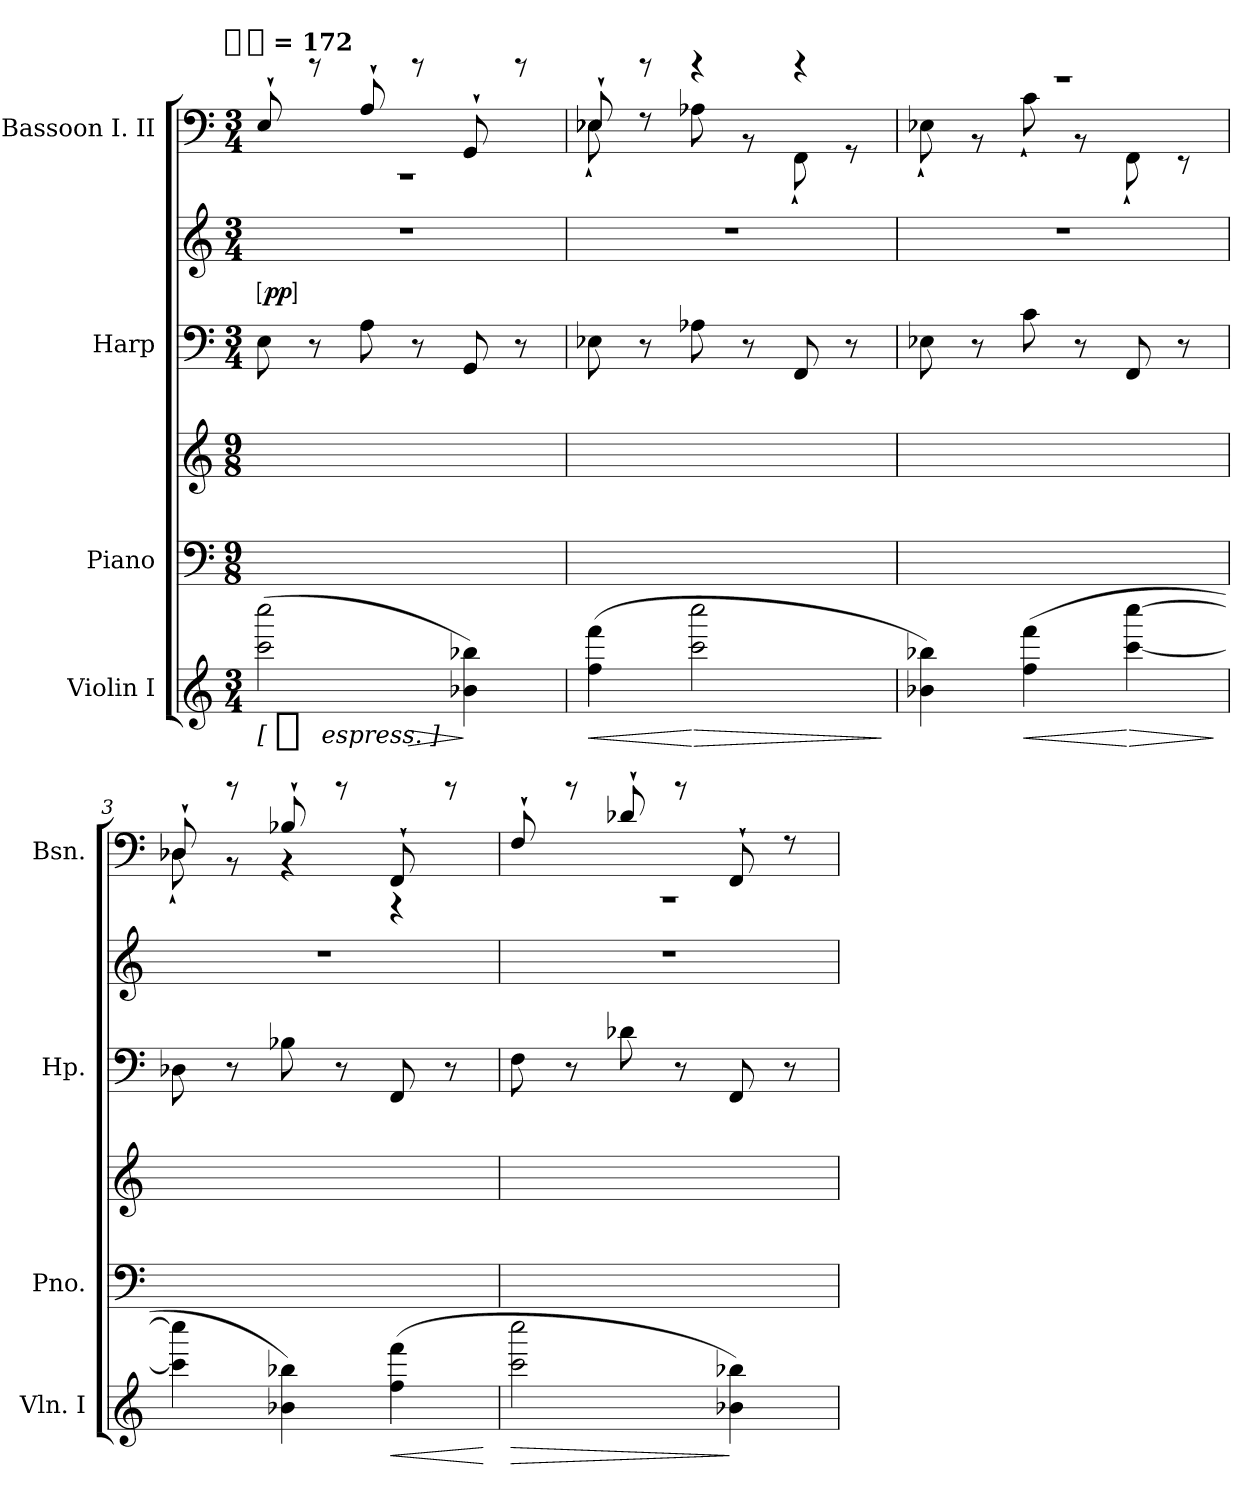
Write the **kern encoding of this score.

**kern	**dynam	**kern	**kern	**kern	**kern	**dynam	**kern
*part4	*part4	*part3	*part3	*part2	*part2	*part2	*part1
*staff6	*staff6	*staff5	*staff4	*staff3	*staff2	*staff2/3	*staff1
*I"Violin I	*	*I"Piano	*	*I"Harp	*	*	*I"Bassoon I. II
*I'Vln. I	*	*I'Pno.	*	*I'Hp.	*	*	*I'Bsn.
*clefG2	*	*clefF4	*clefG2	*clefF4	*clefG2	*	*clefF4
*k[]	*	*k[]	*k[]	*k[]	*k[]	*	*k[]
*C:	*	*C:	*C:	*C:	*C:	*	*C:
!!LO:TX:omd:t=[quarter-dot] = 172
*M3/4	*	*M9/8	*M9/8	*M3/4	*M3/4	*	*M3/4
*MM258	*	*MM258	*MM258	*MM258	*MM258	*	*MM258
=	=	=	=	=	=	=	=
!	!LO:HP:b	!	!	!	!	!	!
*	*	*	*Xtuplet	*	*	*	*
*	*	*	*	*	*	*	*^
!	!LO:DY:n=1:t=[ %s espress. ]	!	!	!	!	!LO:DY:ed=brack	!	!
(2ccc 2cccc	> pp	4%3ryy	12ryy	8E	4%3r	pp	8E`	2.r
.	.	.	12ryy	.	.	.	.	.
.	.	.	.	8r	.	.	8rb	.
.	.	.	12ryy	.	.	.	.	.
.	.	.	12ryy	8A	.	.	8A`	.
.	.	.	12ryy	.	.	.	.	.
.	.	.	.	8r	.	.	8rb	.
.	.	.	12ryy	.	.	.	.	.
4b-X 4bb-X)	]	.	12ryy	8GG	.	.	8GG`	.
.	.	.	12ryy	.	.	.	.	.
.	.	.	.	8r	.	.	8rb	.
.	.	.	12ryy	.	.	.	.	.
=1	=1	=1	=1	=1	=1	=1	=1	=1
!	!LO:HP:b	!	!	!	!	!	!	!
(4ff 4fff	<	4%3ryy	12ryy	8E-X	4%3r	.	8E-X`	8E-X`
.	.	.	12ryy	.	.	.	.	.
.	.	.	.	8r	.	.	8r	8rb
.	.	.	12ryy	.	.	.	.	.
!	!LO:HP:n=1:b	!	!	!	!	!	!	!
2ccc 2cccc	[ >	.	12ryy	8A-X	.	.	4rb	8A-X
.	.	.	12ryy	.	.	.	.	.
.	.	.	.	8r	.	.	.	8r
.	.	.	12ryy	.	.	.	.	.
.	.	.	12ryy	8FF	.	.	4rb	8FF`
.	.	.	12ryy	.	.	.	.	.
.	.	.	.	8r	.	.	.	8r
.	.	.	12ryy	.	.	.	.	.
*	*	*	*	*	*	*	*v	*v
.	]	.	.	.	.	.	.
=2	=2	=2	=2	=2	=2	=2	=2
*	*	*	*	*	*	*	*^
4b-X 4bb-X)	.	4%3ryy	12ryy	8E-X	4%3r	.	2.rg	8E-X`
.	.	.	12ryy	.	.	.	.	.
.	.	.	.	8r	.	.	.	8r
.	.	.	12ryy	.	.	.	.	.
!	!LO:HP:b	!	!	!	!	!	!	!
(4ff 4fff	<	.	12ryy	8c	.	.	.	8c`
.	.	.	12ryy	.	.	.	.	.
.	.	.	.	8r	.	.	.	8r
.	.	.	12ryy	.	.	.	.	.
!	!LO:HP:n=1:b	!	!	!	!	!	!	!
[4ccc [4cccc	[ >	.	12ryy	8FF	.	.	.	8FF`
.	.	.	12ryy	.	.	.	.	.
.	.	.	.	8r	.	.	.	8r
.	.	.	12ryy	.	.	.	.	.
*	*	*	*	*	*	*	*v	*v
.	]	.	.	.	.	.	.
=3	=3	=3	=3	=3	=3	=3	=3
*	*	*	*	*	*	*	*^
4ccc] 4cccc]	.	4%3ryy	12ryy	8D-X	4%3r	.	8D-X`	8D-X`
.	.	.	12ryy	.	.	.	.	.
.	.	.	.	8r	.	.	8rb	8r
.	.	.	12ryy	.	.	.	.	.
4b-X 4bb-X)	.	.	12ryy	8B-X	.	.	8B-X`	4r
.	.	.	12ryy	.	.	.	.	.
.	.	.	.	8r	.	.	8rb	.
.	.	.	12ryy	.	.	.	.	.
!	!LO:HP:b	!	!	!	!	!	!	!
(4ff 4fff	<	.	12ryy	8FF	.	.	8FF`	4r
.	.	.	12ryy	.	.	.	.	.
.	.	.	.	8r	.	.	8rb	.
.	.	.	12ryy	.	.	.	.	.
*	*	*	*	*	*	*	*v	*v
.	[	.	.	.	.	.	.
=4	=4	=4	=4	=4	=4	=4	=4
!	!LO:HP:b	!	!	!	!	!	!
*	*	*	*	*	*	*	*^
2ccc 2cccc	>	4%3ryy	12ryy	8F	4%3r	.	8F`	2.r
.	.	.	12ryy	.	.	.	.	.
.	.	.	.	8r	.	.	8rb	.
.	.	.	12ryy	.	.	.	.	.
.	.	.	12ryy	8d-X	.	.	8d-X`	.
.	.	.	12ryy	.	.	.	.	.
.	.	.	.	8r	.	.	8rb	.
.	.	.	12ryy	.	.	.	.	.
4b-X 4bb-X)	]	.	12ryy	8FF	.	.	8FF`	.
.	.	.	12ryy	.	.	.	.	.
.	.	.	.	8r	.	.	8r	.
.	.	.	12ryy	.	.	.	.	.
*	*	*	*	*	*	*	*v	*v
=	=	=	=	=	=	=	=
*-	*-	*-	*-	*-	*-	*-	*-
